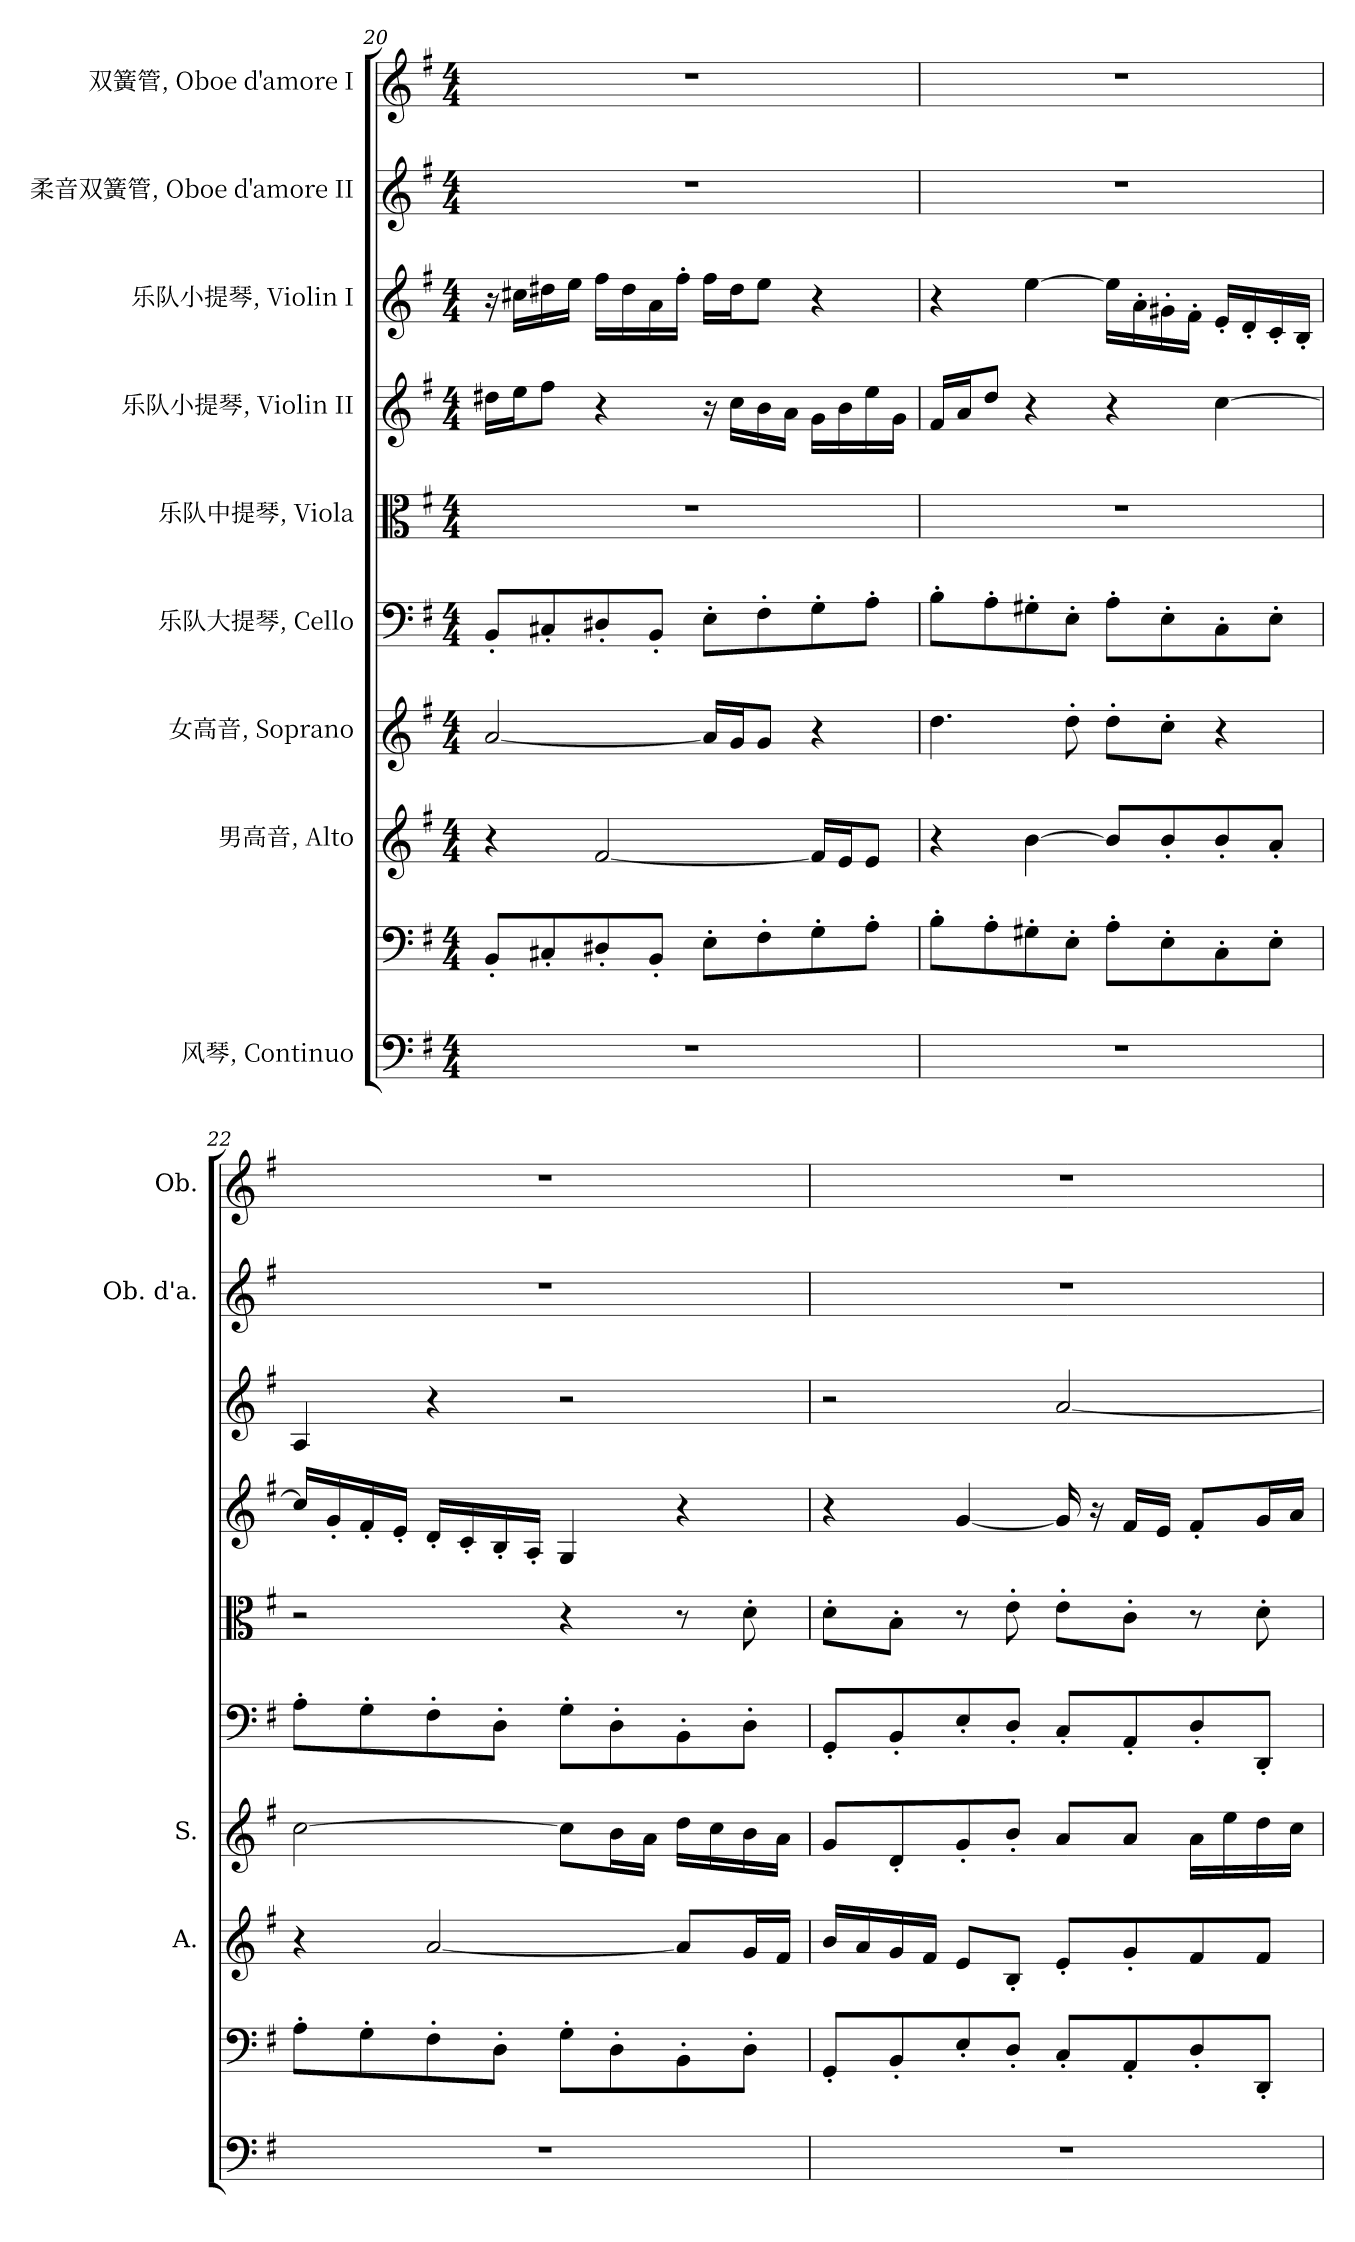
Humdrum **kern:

**kern	**kern	**kern	**kern	**kern	**kern	**kern	**kern	**kern	**kern
*part9	*part9	*part8	*part7	*part6	*part5	*part4	*part3	*part2	*part1
*staff10	*staff9	*staff8	*staff7	*staff6	*staff5	*staff4	*staff3	*staff2	*staff1
*I"风琴, Continuo	*	*I"男高音, Alto	*I"女高音, Soprano	*I"乐队大提琴, Cello	*I"乐队中提琴, Viola	*I"乐队小提琴, Violin II	*I"乐队小提琴, Violin I	*I"柔音双簧管, Oboe d'amore II	*I"双簧管, Oboe d'amore I
*	*	*I'A.	*I'S.	*	*	*	*	*I'Ob. d'a.	*I'Ob.
!!LO:PB:g=z
*clefF4	*clefF4	*clefG2	*clefG2	*clefF4	*clefC3	*clefG2	*clefG2	*clefG2	*clefG2
*	*	*	*	*	*	*	*	*ITrd2c3	*
*k[f#]	*k[f#]	*k[f#]	*k[f#]	*k[f#]	*k[f#]	*k[f#]	*k[f#]	*k[f#c#g#d#]	*k[f#]
*M4/4	*M4/4	*M4/4	*M4/4	*M4/4	*M4/4	*M4/4	*M4/4	*M4/4	*M4/4
=20	=20	=20	=20	=20	=20	=20	=20	=20	=20
1r	8BB'/L	4r	[2a/	8BB'/L	1r	16dd#X\LL	16r	1r	1r
.	.	.	.	.	.	16ee\J	16cc#X\LL	.	.
.	8C#X'/	.	.	8C#X'/	.	8ff#\J	16dd#X\	.	.
.	.	.	.	.	.	.	16ee\JJ	.	.
.	8D#X'/	[2f#/	.	8D#X'/	.	4r	16ff#\LL	.	.
.	.	.	.	.	.	.	16dd#\	.	.
.	8BB'/J	.	.	8BB'/J	.	.	16a\	.	.
.	.	.	.	.	.	.	16ff#'\JJ	.	.
.	8E'\L	.	16a/LL]	8E'\L	.	16r	16ff#\LL	.	.
.	.	.	16g/J	.	.	16cc\LL	16dd#\J	.	.
.	8F#'\	.	8g/J	8F#'\	.	16b\	8ee\J	.	.
.	.	.	.	.	.	16a\JJ	.	.	.
.	8G'\	16f#/LL]	4r	8G'\	.	16g\LL	4r	.	.
.	.	16e/J	.	.	.	16b\	.	.	.
.	8A'\J	8e/J	.	8A'\J	.	16ee\	.	.	.
.	.	.	.	.	.	16g\JJ	.	.	.
=21	=21	=21	=21	=21	=21	=21	=21	=21	=21
1r	8B'\L	4r	4.dd\	8B'\L	1r	16f#/LL	4r	1r	1r
.	.	.	.	.	.	16a/J	.	.	.
.	8A'\	.	.	8A'\	.	8dd/J	.	.	.
.	8G#X'\	[4b\	.	8G#X'\	.	4r	[4ee\	.	.
.	8E'\J	.	8dd'\	8E'\J	.	.	.	.	.
.	8A'\L	8b/L]	8dd'\L	8A'\L	.	4r	16ee\LL]	.	.
.	.	.	.	.	.	.	16a'\	.	.
.	8E'\	8b'/	8cc'\J	8E'\	.	.	16g#X'\	.	.
.	.	.	.	.	.	.	16f#'\JJ	.	.
.	8C'\	8b'/	4r	8C'\	.	[4cc\	16e'/LL	.	.
.	.	.	.	.	.	.	16d'/	.	.
.	8E'\J	8a'/J	.	8E'\J	.	.	16c'/	.	.
.	.	.	.	.	.	.	16B'/JJ	.	.
!!LO:PB:g=z
=22	=22	=22	=22	=22	=22	=22	=22	=22	=22
1r	8A'\L	4r	[2cc\	8A'\L	2r	16cc/LL]	4A/	1r	1r
.	.	.	.	.	.	16g'/	.	.	.
.	8G'\	.	.	8G'\	.	16f#'/	.	.	.
.	.	.	.	.	.	16e'/JJ	.	.	.
.	8F#'\	[2a/	.	8F#'\	.	16d'/LL	4r	.	.
.	.	.	.	.	.	16c'/	.	.	.
.	8D'\J	.	.	8D'\J	.	16B'/	.	.	.
.	.	.	.	.	.	16A'/JJ	.	.	.
.	8G'\L	.	8cc\L]	8G'\L	4r	4G/	2r	.	.
.	8D'\	.	16b\L	8D'\	.	.	.	.	.
.	.	.	16a\JJ	.	.	.	.	.	.
.	8BB'\	8a/L]	16dd\LL	8BB'\	8r	4r	.	.	.
.	.	.	16cc\	.	.	.	.	.	.
.	8D'\J	16g/L	16b\	8D'\J	8d'\	.	.	.	.
.	.	16f#/JJ	16a\JJ	.	.	.	.	.	.
=23	=23	=23	=23	=23	=23	=23	=23	=23	=23
1r	8GG'/L	16b/LL	8g/L	8GG'/L	8d'\L	4r	2r	1r	1r
.	.	16a/	.	.	.	.	.	.	.
.	8BB'/	16g/	8d'/	8BB'/	8B'\J	.	.	.	.
.	.	16f#/JJ	.	.	.	.	.	.	.
.	8E'/	8e/L	8g'/	8E'/	8r	[4g/	.	.	.
.	8D'/J	8B'/J	8b'/J	8D'/J	8e'\	.	.	.	.
.	8C'/L	8e'/L	8a/L	8C'/L	8e'\L	16g/]	[2a/	.	.
.	.	.	.	.	.	16r	.	.	.
.	8AA'/	8g'/	8a/J	8AA'/	8c'\J	16f#/LL	.	.	.
.	.	.	.	.	.	16e/JJ	.	.	.
.	8D'/	8f#/	16a\LL	8D'/	8r	8f#'/L	.	.	.
.	.	.	16ee\	.	.	.	.	.	.
.	8DD'/J	8f#/J	16dd\	8DD'/J	8d'\	16g/L	.	.	.
.	.	.	16cc\JJ	.	.	16a/JJ	.	.	.
=	=	=	=	=	=	=	=	=	=
*-	*-	*-	*-	*-	*-	*-	*-	*-	*-
